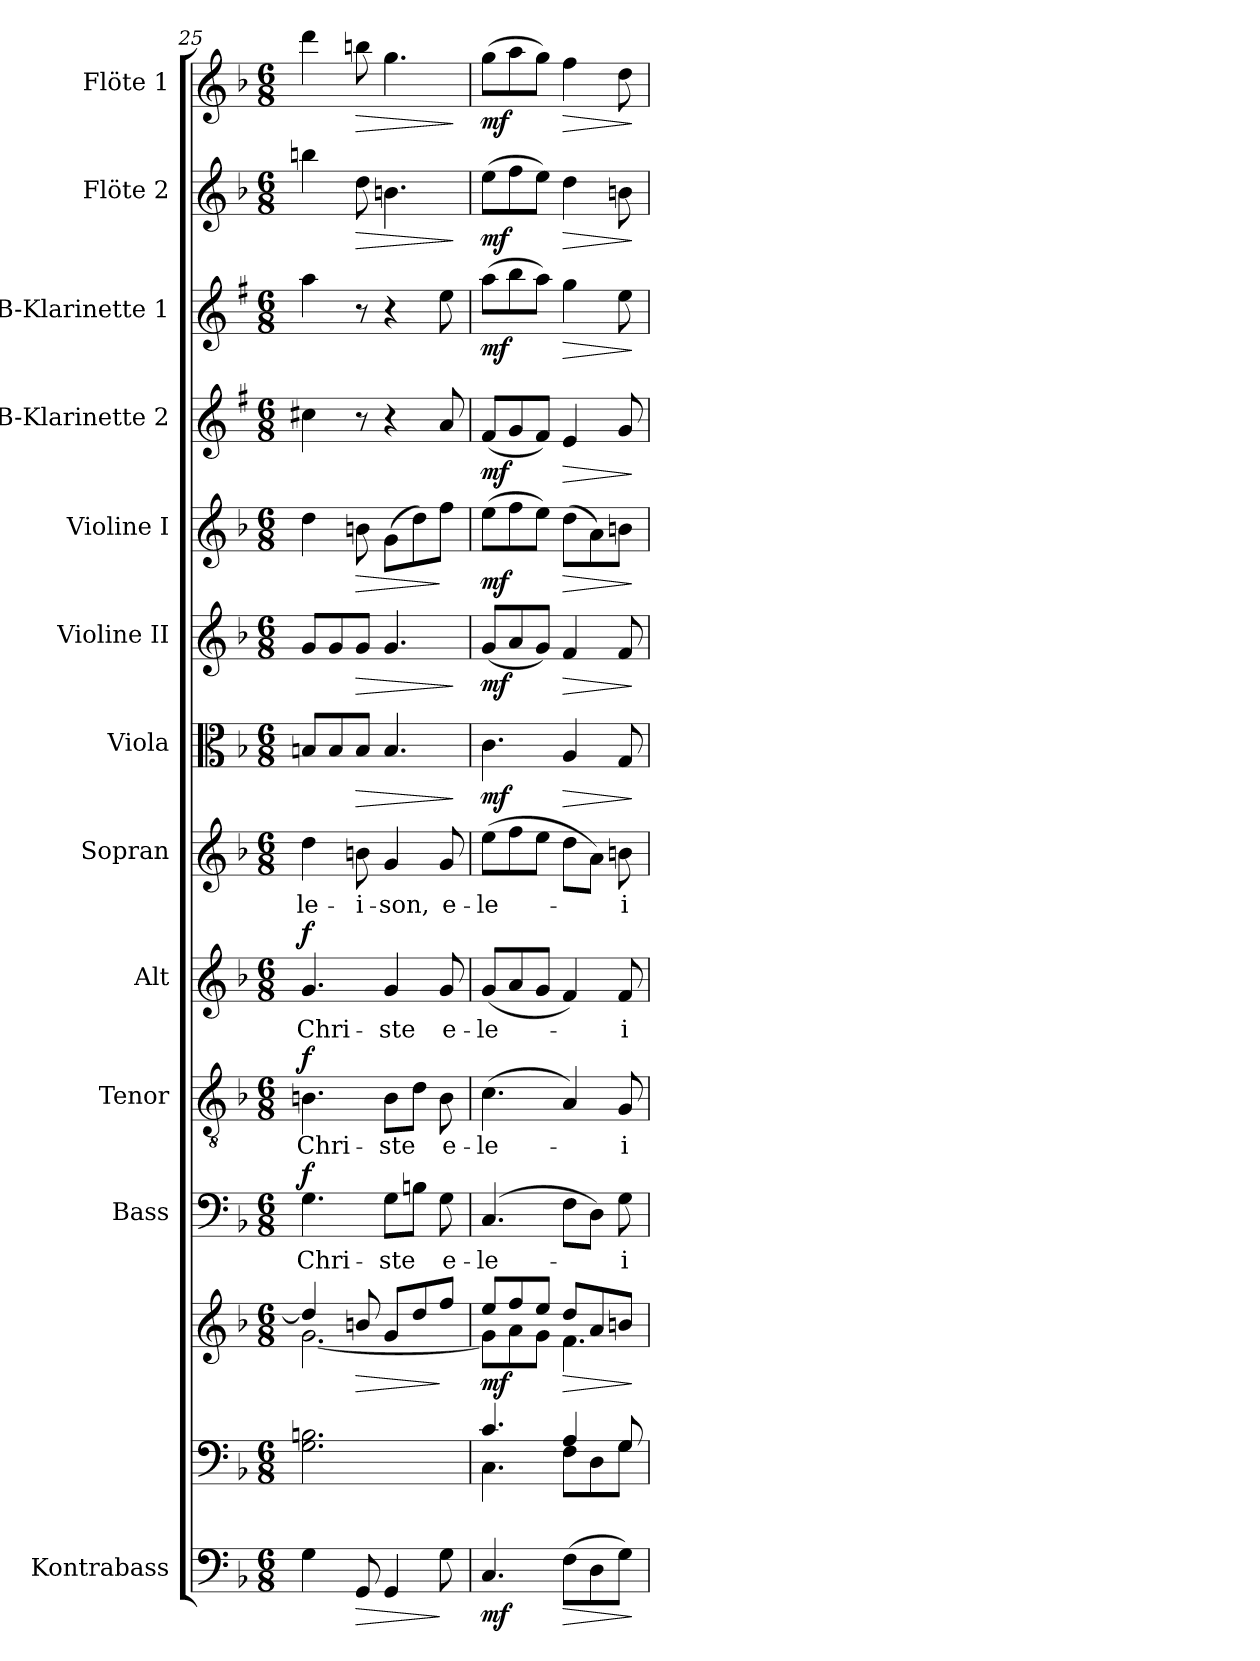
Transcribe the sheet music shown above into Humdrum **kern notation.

**kern	**dynam	**kern	**kern	**dynam	**kern	**text	**dynam	**kern	**text	**dynam	**kern	**text	**dynam	**kern	**text	**kern	**dynam	**kern	**dynam	**kern	**dynam	**kern	**dynam	**kern	**dynam	**kern	**dynam	**kern	**dynam
*part13	*part13	*part12	*part12	*part12	*part11	*part11	*part11	*part10	*part10	*part10	*part9	*part9	*part9	*part8	*part8	*part7	*part7	*part6	*part6	*part5	*part5	*part4	*part4	*part3	*part3	*part2	*part2	*part1	*part1
*staff14	*staff14	*staff13	*staff12	*staff12/13	*staff11	*staff11	*staff11	*staff10	*staff10	*staff10	*staff9	*staff9	*staff9	*staff8	*staff8	*staff7	*staff7	*staff6	*staff6	*staff5	*staff5	*staff4	*staff4	*staff3	*staff3	*staff2	*staff2	*staff1	*staff1
*I"Kontrabass	*	*	*	*	*I"Bass	*	*	*I"Tenor	*	*	*I"Alt	*	*	*I"Sopran	*	*I"Viola	*	*I"Violine II	*	*I"Violine I	*	*I"B-Klarinette 2	*	*I"B-Klarinette 1	*	*I"Flöte 2	*	*I"Flöte 1	*
*I'Kb.	*	*	*	*	*I'B.	*	*	*I'T.	*	*	*I'A.	*	*	*I'S.	*	*I'Vla.	*	*I'Vl. II	*	*I'Vl. I	*	*I'B Kl. 2	*	*I'B Kl. 1	*	*I'Fl. 2	*	*I'Fl. 1	*
*clefF4	*	*clefF4	*clefG2	*	*clefF4	*	*	*clefGv2	*	*	*clefG2	*	*	*clefG2	*	*clefC3	*	*clefG2	*	*clefG2	*	*clefG2	*	*clefG2	*	*clefG2	*	*clefG2	*
*ITrd7c12	*	*	*	*	*	*	*	*	*	*	*	*	*	*	*	*	*	*	*	*	*	*ITrd1c2	*	*ITrd1c2	*	*	*	*	*
*k[b-]	*	*k[b-]	*k[b-]	*	*k[b-]	*	*	*k[b-]	*	*	*k[b-]	*	*	*k[b-]	*	*k[b-]	*	*k[b-]	*	*k[b-]	*	*k[b-]	*	*k[b-]	*	*k[b-]	*	*k[b-]	*
*F:	*	*F:	*F:	*	*F:	*	*	*F:	*	*	*F:	*	*	*F:	*	*F:	*	*F:	*	*F:	*	*F:	*	*F:	*	*F:	*	*F:	*
*M6/8	*	*M6/8	*M6/8	*	*M6/8	*	*	*M6/8	*	*	*M6/8	*	*	*M6/8	*	*M6/8	*	*M6/8	*	*M6/8	*	*M6/8	*	*M6/8	*	*M6/8	*	*M6/8	*
=25	=25	=25	=25	=25	=25	=25	=25	=25	=25	=25	=25	=25	=25	=25	=25	=25	=25	=25	=25	=25	=25	=25	=25	=25	=25	=25	=25	=25	=25
*	*	*	*^	*	*	*	*	*	*	*	*	*	*	*	*	*	*	*	*	*	*	*	*	*	*	*	*	*	*
!	!	!	!	!	!	!	!LO:LY:b	!LO:DY:a	!	!LO:LY:b	!LO:DY:a	!	!LO:LY:b	!LO:DY:a	!	!LO:LY:b	!	!	!	!	!	!	!	!	!	!	!	!	!	!
4GG\	.	2.G\ 2.Bn\	4dd/]	[<2.g\	.	4.G\	Chri-	f	4.Bn\	Chri-	f	4.g/	Chri-	f	4dd\	-le-	8Bn/L	.	8g/L	.	4dd\	.	4bn\	.	4gg\	.	4bbn\	.	4ddd\	.
.	.	.	.	.	.	.	.	.	.	.	.	.	.	.	.	.	8B/	.	8g/	.	.	.	.	.	.	.	.	.	.	.
!	!LO:HP:b	!	!	!	!LO:HP:b	!	!	!	!	!	!	!	!	!	!	!LO:LY:b	!	!LO:HP:b	!	!LO:HP:b	!	!LO:HP:b	!	!	!	!	!	!LO:HP:b	!	!LO:HP:b
8GGG/	>	.	8bn/	.	>	.	.	.	.	.	.	.	.	.	8bn\	-i-	8B/J	>	8g/J	>	8bn\	>	8r	.	8r	.	8dd\	>	8bbn\	>
!	!	!	!	!	!	!	!LO:LY:b	!	!	!LO:LY:b	!	!	!LO:LY:b	!	!	!LO:LY:b	!	!	!	!	!	!	!	!	!	!	!	!	!	!
4GGG/	.	.	8g/L	.	.	8G\L	-ste	.	8B\L	-ste	.	4g/	-ste	.	4g/	-son,	4.B/	.	4.g/	.	(>8g\L	.	4r	.	4r	.	4.bn\	.	4.gg\	.
.	.	.	8dd/	.	.	8Bn\J	.	.	8d\J	.	.	.	.	.	.	.	.	.	.	.	8dd\)	.	.	.	.	.	.	.	.	.
!	!	!	!	!	!	!	!LO:LY:b	!	!	!LO:LY:b	!	!	!LO:LY:b	!	!	!LO:LY:b	!	!	!	!	!	!	!	!	!	!	!	!	!	!
8GG\	]	.	8ff/J	.	]	8G\	e-	.	8B\	e-	.	8g/	e-	.	8g/	e-	.	.	.	.	8ff\J	]	8g/	.	8dd\	.	.	.	.	.
*	*	*	*v	*v	*	*	*	*	*	*	*	*	*	*	*	*	*	*	*	*	*	*	*	*	*	*	*	*	*	*
.	.	.	.	.	.	.	.	.	.	.	.	.	.	.	.	.	]	.	]	.	.	.	.	.	.	.	]	.	]
=26	=26	=26	=26	=26	=26	=26	=26	=26	=26	=26	=26	=26	=26	=26	=26	=26	=26	=26	=26	=26	=26	=26	=26	=26	=26	=26	=26	=26	=26
*	*	*^	*^	*	*	*	*	*	*	*	*	*	*	*	*	*	*	*	*	*	*	*	*	*	*	*	*	*	*
!	!LO:DY:b	!	!	!	!	!LO:DY:b	!	!LO:LY:b	!	!	!LO:LY:b	!	!	!LO:LY:b	!	!	!LO:LY:b	!	!LO:DY:b	!	!LO:DY:b	!	!LO:DY:b	!	!LO:DY:b	!	!LO:DY:b	!	!LO:DY:b	!	!LO:DY:b
4.CC/	mf	4.c/	4.C\	8ee/L	8g\L]	mf	(4.C/	-le-	.	(>4.c\	-le-	.	(<8g/L	-le-	.	(>8ee\L	-le-	4.c\	mf	(<8g/L	mf	(>8ee\L	mf	(<8e/L	mf	(>8gg\L	mf	(>8ee\L	mf	(>8gg\L	mf
.	.	.	.	8ff/	8a\	.	.	.	.	.	.	.	8a/	.	.	8ff\	.	.	.	8a/	.	8ff\	.	8f/	.	8aa\	.	8ff\	.	8aa\	.
.	.	.	.	8ee/J	8g\J	.	.	.	.	.	.	.	8g/J	.	.	8ee\J	.	.	.	8g/J)	.	8ee\J)	.	8e/J)	.	8gg\J)	.	8ee\J)	.	8gg\J)	.
!	!LO:HP:b	!	!	!	!	!LO:HP:b	!	!	!	!	!	!	!	!	!	!	!	!	!LO:HP:b	!	!LO:HP:b	!	!LO:HP:b	!	!LO:HP:b	!	!LO:HP:b	!	!LO:HP:b	!	!LO:HP:b
(>8FF\L	>	4A/	8F\L	8dd/L	4.f\	>	8F\L	.	.	4A/)	.	.	4f/)	.	.	8dd\L	.	4A/	>	4f/	>	(>8dd\L	>	4d/	>	4ff\	>	4dd\	>	4ff\	>
8DD\	.	.	8D\	8a/	.	.	8D\J)	.	.	.	.	.	.	.	.	8a\J)	.	.	.	.	.	8a\)	.	.	.	.	.	.	.	.	.
!	!	!	!	!	!	!	!	!LO:LY:b	!	!	!LO:LY:b	!	!	!LO:LY:b	!	!	!LO:LY:b	!	!	!	!	!	!	!	!	!	!	!	!	!	!
8GG\J)	.	8G/	8G\J	8bn/J	.	.	8G\	-i-	.	8G/	-i-	.	8f/	-i-	.	8bn\	-i-	8G/	.	8f/	.	8bn\J	.	8f/	.	8dd\	.	8bn\	.	8dd\	.
*	*	*v	*v	*	*	*	*	*	*	*	*	*	*	*	*	*	*	*	*	*	*	*	*	*	*	*	*	*	*	*	*
*	*	*	*v	*v	*	*	*	*	*	*	*	*	*	*	*	*	*	*	*	*	*	*	*	*	*	*	*	*	*	*
.	]	.	.	]	.	.	.	.	.	.	.	.	.	.	.	.	]	.	]	.	]	.	]	.	]	.	]	.	]
=	=	=	=	=	=	=	=	=	=	=	=	=	=	=	=	=	=	=	=	=	=	=	=	=	=	=	=	=	=
*-	*-	*-	*-	*-	*-	*-	*-	*-	*-	*-	*-	*-	*-	*-	*-	*-	*-	*-	*-	*-	*-	*-	*-	*-	*-	*-	*-	*-	*-
